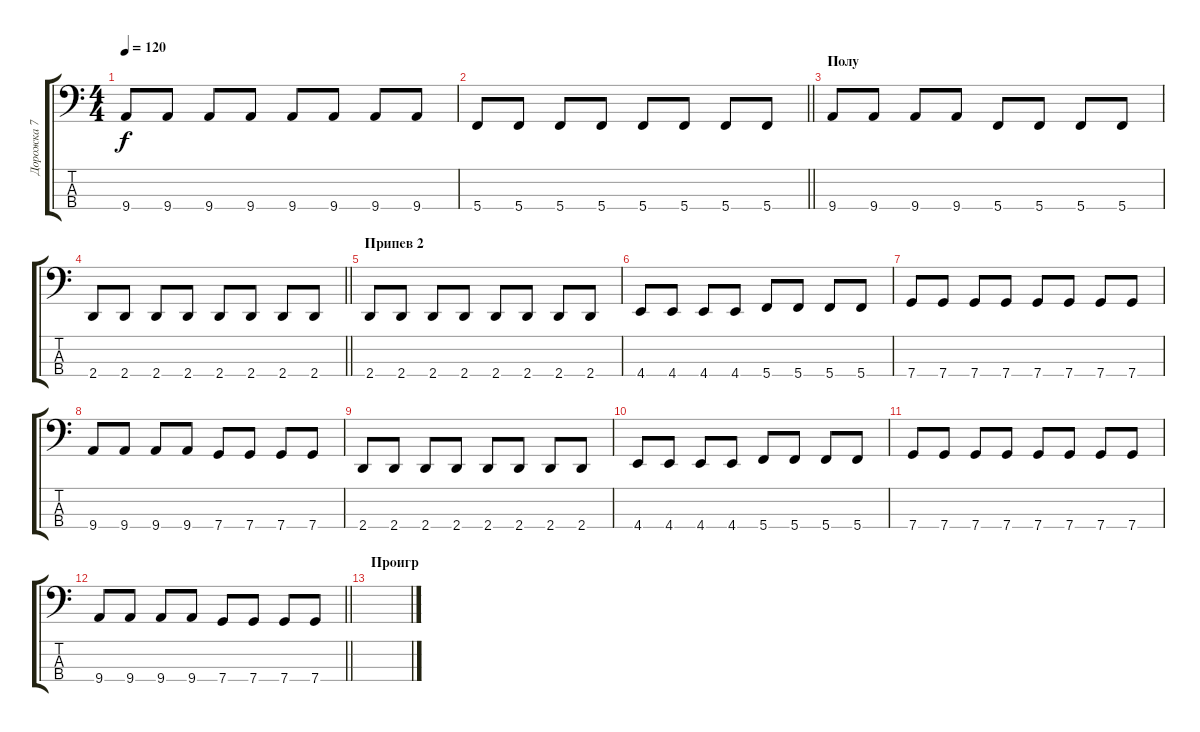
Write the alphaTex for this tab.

\track ("Дорожка 7" "Дорожка 7") {instrument electricbassfinger}
\staff {score tabs}
\tuning (F2 C2 G1 C1) {hide}
\ts (4 4)
\tempo 120
\clef f4
\ks c
9.4.8{dy f} 9.4.8 9.4.8 9.4.8 9.4.8 9.4.8 9.4.8 9.4.8 |
\barLineRight lightlight
5.4.8 5.4.8 5.4.8 5.4.8 5.4.8 5.4.8 5.4.8 5.4.8 |
\section ("" "Полу")
9.4.8 9.4.8 9.4.8 9.4.8 5.4.8 5.4.8 5.4.8 5.4.8 |
\barLineRight lightlight
2.4.8 2.4.8 2.4.8 2.4.8 2.4.8 2.4.8 2.4.8 2.4.8 |
\section ("" "Припев 2")
2.4.8 2.4.8 2.4.8 2.4.8 2.4.8 2.4.8 2.4.8 2.4.8 |
4.4.8 4.4.8 4.4.8 4.4.8 5.4.8 5.4.8 5.4.8 5.4.8 |
7.4.8 7.4.8 7.4.8 7.4.8 7.4.8 7.4.8 7.4.8 7.4.8 |
9.4.8 9.4.8 9.4.8 9.4.8 7.4.8 7.4.8 7.4.8 7.4.8 |
2.4.8 2.4.8 2.4.8 2.4.8 2.4.8 2.4.8 2.4.8 2.4.8 |
4.4.8 4.4.8 4.4.8 4.4.8 5.4.8 5.4.8 5.4.8 5.4.8 |
7.4.8 7.4.8 7.4.8 7.4.8 7.4.8 7.4.8 7.4.8 7.4.8 |
\barLineRight lightlight
9.4.8 9.4.8 9.4.8 9.4.8 7.4.8 7.4.8 7.4.8 7.4.8 |
\section ("" "Проигр")
